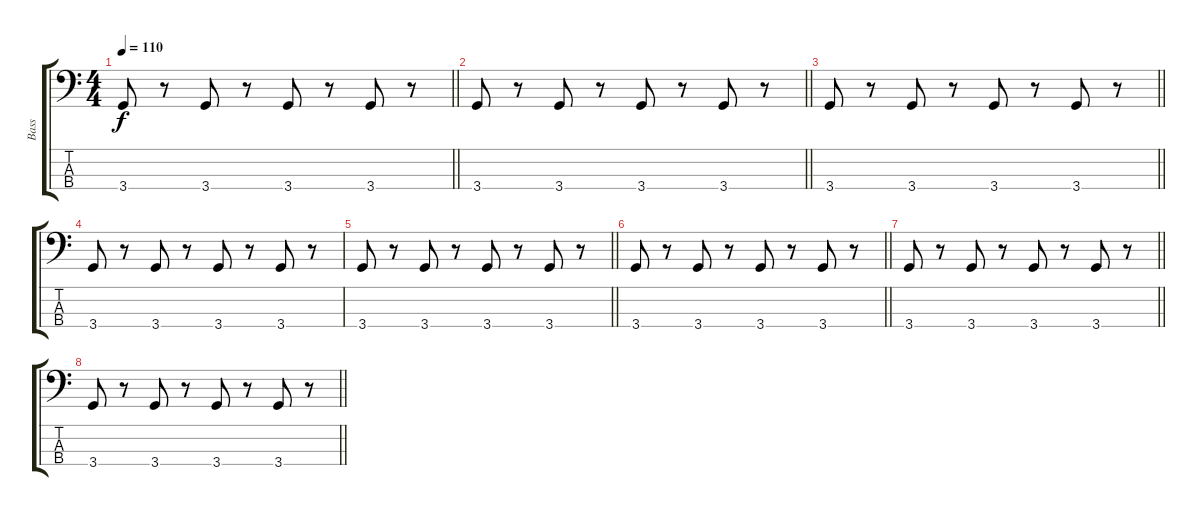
\track ("Bass" "Bass") {instrument electricbassfinger}
\staff {score tabs}
\tuning (G2 D2 A1 E1) {hide}
\ts (4 4)
\tempo 110
\clef f4
\barLineRight lightlight
\ks c
3.4.8{dy f} r.8 3.4.8 r.8 3.4.8 r.8 3.4.8 r.8 |
\barLineRight lightlight
3.4.8 r.8 3.4.8 r.8 3.4.8 r.8 3.4.8 r.8 |
\barLineRight lightlight
3.4.8 r.8 3.4.8 r.8 3.4.8 r.8 3.4.8 r.8 |
3.4.8 r.8 3.4.8 r.8 3.4.8 r.8 3.4.8 r.8 |
\barLineRight lightlight
3.4.8 r.8 3.4.8 r.8 3.4.8 r.8 3.4.8 r.8 |
\barLineRight lightlight
3.4.8 r.8 3.4.8 r.8 3.4.8 r.8 3.4.8 r.8 |
\barLineRight lightlight
3.4.8 r.8 3.4.8 r.8 3.4.8 r.8 3.4.8 r.8 |
\barLineRight lightlight
3.4.8 r.8 3.4.8 r.8 3.4.8 r.8 3.4.8 r.8
